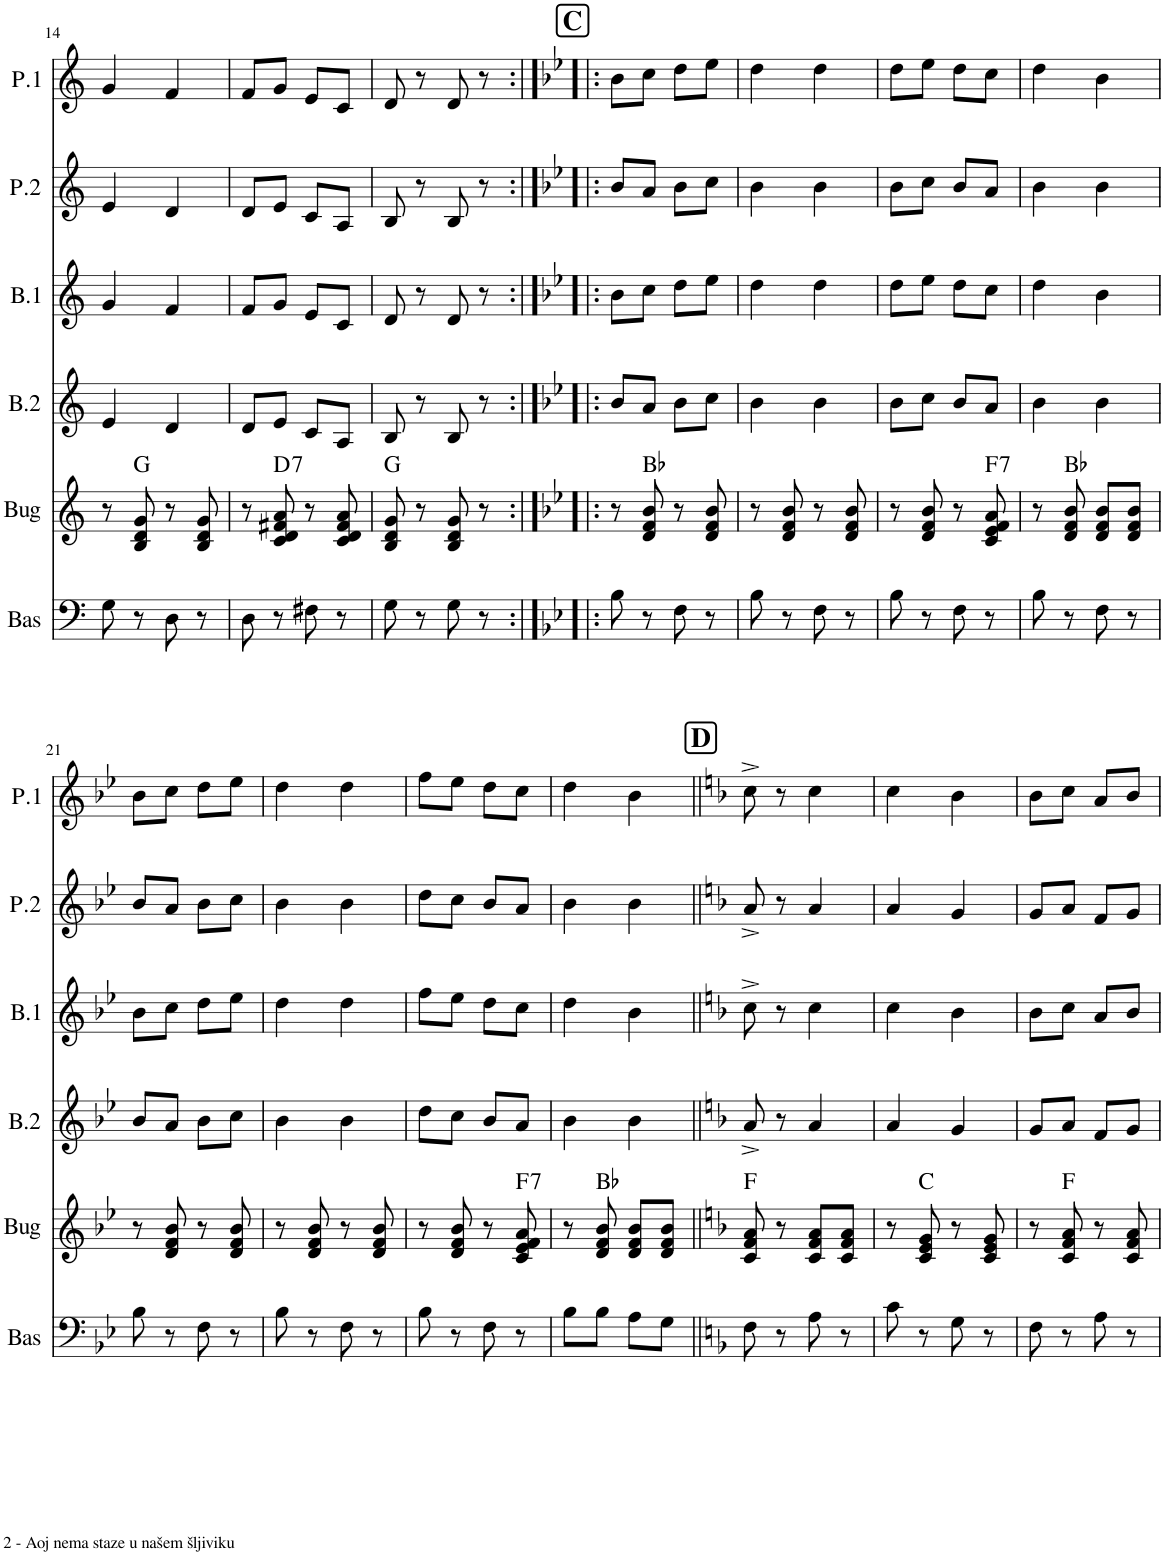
**kern	**kern	**harte	**kern	**kern	**kern	**kern
*part6	*part5	*part5	*part4	*part3	*part2	*part1
*staff6	*staff5	*	*staff4	*staff3	*staff2	*staff1
*I"Berda	*I"Bugarija	*	*I"Brač 2	*I"Brač 1	*I"Prima 2	*I"Prima 1
*	*I'Bug	*	*I'B.2	*I'B.1	*I'P.2	*I'P.1
!!LO:PB:g=z
*clefF4	*clefG2	*	*clefG2	*clefG2	*clefG2	*clefG2
*Trd7c12	*Trd7c12	*	*	*	*Trd-7c-12	*Trd-7c-12
*k[]	*k[]	*	*k[]	*k[]	*k[]	*k[]
*M2/4	*M2/4	*	*M2/4	*M2/4	*M2/4	*M2/4
=14	=14	=14	=14	=14	=14	=14
8G\	8r	.	4e/	4g/	4e/	4g/
8r	8B/ 8d/ 8g/	G:maj	.	.	.	.
8D\	8r	.	4d/	4f/	4d/	4f/
8r	8B/ 8d/ 8g/	.	.	.	.	.
=15	=15	=15	=15	=15	=15	=15
8D\	8r	.	8d/L	8f/L	8d/L	8f/L
!	!	!LO:H:kt=7	!	!	!	!
8r	8c/ 8d/ 8f#X/ 8a/	D:7	8e/J	8g/J	8e/J	8g/J
8F#X\	8r	.	8c/L	8e/L	8c/L	8e/L
8r	8c/ 8d/ 8f#/ 8a/	.	8A/J	8c/J	8A/J	8c/J
=16	=16	=16	=16	=16	=16	=16
8G\	8B/ 8d/ 8g/	G:maj	8B/	8d/	8B/	8d/
8r	8r	.	8r	8r	8r	8r
8G\	8B/ 8d/ 8g/	.	8B/	8d/	8B/	8d/
8r	8r	.	8r	8r	8r	8r
!!LO:REH:place=s1:a:B:cj:fs=14:t=C
=17:|!|:	=17:|!|:	=17:|!|:	=17:|!|:	=17:|!|:	=17:|!|:	=17:|!|:
*k[b-e-]	*k[b-e-]	*	*k[b-e-]	*k[b-e-]	*k[b-e-]	*k[b-e-]
8B-\	8r	.	8b-/L	8b-\L	8b-/L	8b-\L
8r	8d/ 8f/ 8b-/	Bb:maj	8a/J	8cc\J	8a/J	8cc\J
8F\	8r	.	8b-\L	8dd\L	8b-\L	8dd\L
8r	8d/ 8f/ 8b-/	.	8cc\J	8ee-\J	8cc\J	8ee-\J
=18	=18	=18	=18	=18	=18	=18
8B-\	8r	.	4b-\	4dd\	4b-\	4dd\
8r	8d/ 8f/ 8b-/	.	.	.	.	.
8F\	8r	.	4b-\	4dd\	4b-\	4dd\
8r	8d/ 8f/ 8b-/	.	.	.	.	.
=19	=19	=19	=19	=19	=19	=19
8B-\	8r	.	8b-\L	8dd\L	8b-\L	8dd\L
8r	8d/ 8f/ 8b-/	.	8cc\J	8ee-\J	8cc\J	8ee-\J
8F\	8r	.	8b-/L	8dd\L	8b-/L	8dd\L
!	!	!LO:H:kt=7	!	!	!	!
8r	8c/ 8e-/ 8f/ 8a/	F:7	8a/J	8cc\J	8a/J	8cc\J
=20	=20	=20	=20	=20	=20	=20
8B-\	8r	.	4b-\	4dd\	4b-\	4dd\
8r	8d/ 8f/ 8b-/	Bb:maj	.	.	.	.
8F\	8d/ 8f/ 8b-/L	.	4b-\	4b-\	4b-\	4b-\
8r	8d/ 8f/ 8b-/J	.	.	.	.	.
!!LO:LB:g=z
=21	=21	=21	=21	=21	=21	=21
8B-\	8r	.	8b-/L	8b-\L	8b-/L	8b-\L
8r	8d/ 8f/ 8b-/	.	8a/J	8cc\J	8a/J	8cc\J
8F\	8r	.	8b-\L	8dd\L	8b-\L	8dd\L
8r	8d/ 8f/ 8b-/	.	8cc\J	8ee-\J	8cc\J	8ee-\J
=22	=22	=22	=22	=22	=22	=22
8B-\	8r	.	4b-\	4dd\	4b-\	4dd\
8r	8d/ 8f/ 8b-/	.	.	.	.	.
8F\	8r	.	4b-\	4dd\	4b-\	4dd\
8r	8d/ 8f/ 8b-/	.	.	.	.	.
=23	=23	=23	=23	=23	=23	=23
8B-\	8r	.	8dd\L	8ff\L	8dd\L	8ff\L
8r	8d/ 8f/ 8b-/	.	8cc\J	8ee-\J	8cc\J	8ee-\J
8F\	8r	.	8b-/L	8dd\L	8b-/L	8dd\L
!	!	!LO:H:kt=7	!	!	!	!
8r	8c/ 8e-/ 8f/ 8a/	F:7	8a/J	8cc\J	8a/J	8cc\J
=24	=24	=24	=24	=24	=24	=24
8B-\L	8r	.	4b-\	4dd\	4b-\	4dd\
8B-\J	8d/ 8f/ 8b-/	Bb:maj	.	.	.	.
8A\L	8d/ 8f/ 8b-/L	.	4b-\	4b-\	4b-\	4b-\
8G\J	8d/ 8f/ 8b-/J	.	.	.	.	.
!!LO:REH:place=s1:a:B:cj:fs=14:t=D
=25||	=25||	=25||	=25||	=25||	=25||	=25||
*k[b-]	*k[b-]	*	*k[b-]	*k[b-]	*k[b-]	*k[b-]
8F\	8c/ 8f/ 8a/	F:maj	8a^/	8cc^\	8a^/	8cc^\
8r	8r	.	8r	8r	8r	8r
8A\	8c/ 8f/ 8a/L	.	4a/	4cc\	4a/	4cc\
8r	8c/ 8f/ 8a/J	.	.	.	.	.
=26	=26	=26	=26	=26	=26	=26
8c\	8r	.	4a/	4cc\	4a/	4cc\
8r	8c/ 8e/ 8g/	C:maj	.	.	.	.
8G\	8r	.	4g/	4b-\	4g/	4b-\
8r	8c/ 8e/ 8g/	.	.	.	.	.
=27	=27	=27	=27	=27	=27	=27
8F\	8r	.	8g/L	8b-\L	8g/L	8b-\L
8r	8c/ 8f/ 8a/	F:maj	8a/J	8cc\J	8a/J	8cc\J
8A\	8r	.	8f/L	8a/L	8f/L	8a/L
8r	8c/ 8f/ 8a/	.	8g/J	8b-/J	8g/J	8b-/J
=	=	=	=	=	=	=
*-	*-	*-	*-	*-	*-	*-
